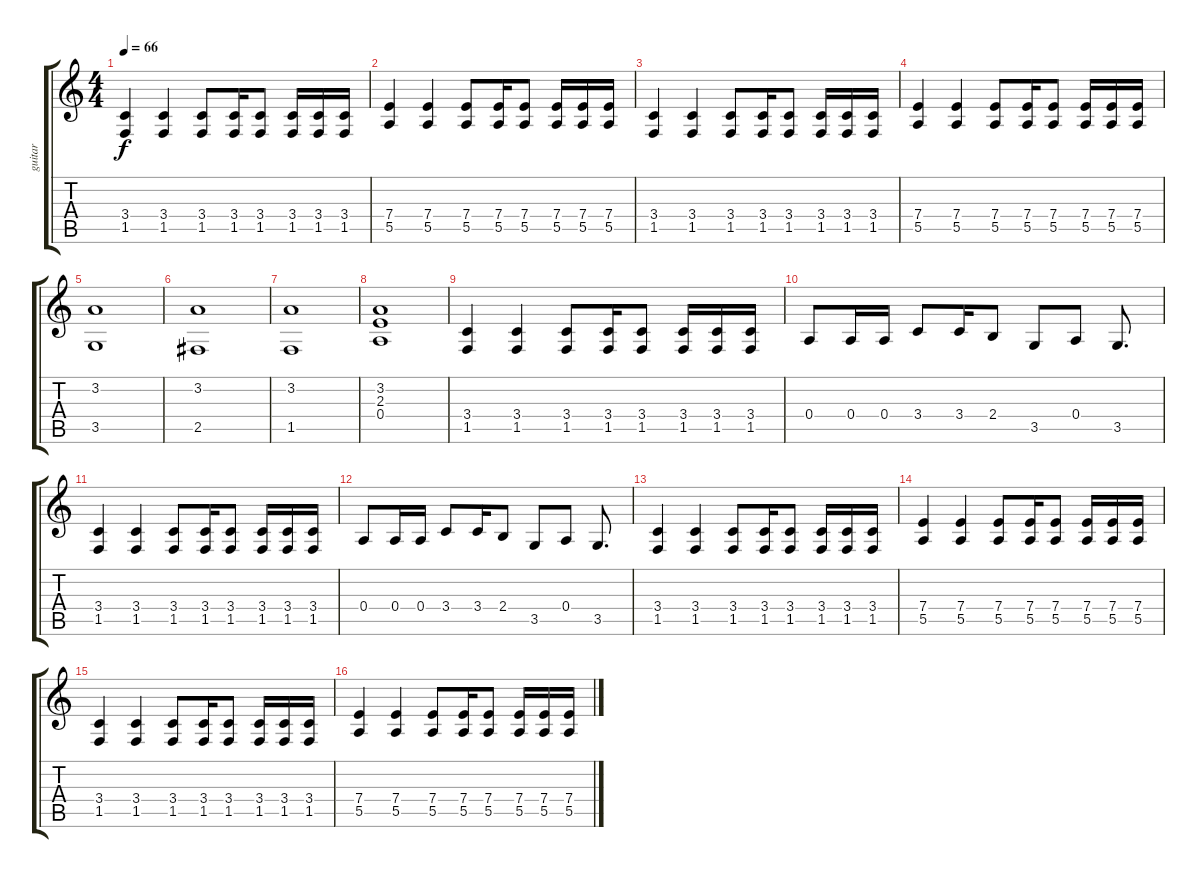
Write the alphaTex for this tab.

\track ("guitar" "guitar") {instrument distortionguitar}
\staff {score tabs}
\tuning (B3 Gb3 D3 A2 E2 B1) {hide}
\ts (4 4)
\tempo 66
\clef g2
\ks c
(3.4 1.5).4{dy f} (3.4 1.5).4 (3.4 1.5).8 (3.4 1.5).16 (3.4 1.5).8 (3.4 1.5).16 (3.4 1.5).16 (3.4 1.5).16 |
(7.4 5.5).4 (7.4 5.5).4 (7.4 5.5).8 (7.4 5.5).16 (7.4 5.5).8 (7.4 5.5).16 (7.4 5.5).16 (7.4 5.5).16 |
(3.4 1.5).4 (3.4 1.5).4 (3.4 1.5).8 (3.4 1.5).16 (3.4 1.5).8 (3.4 1.5).16 (3.4 1.5).16 (3.4 1.5).16 |
(7.4 5.5).4 (7.4 5.5).4 (7.4 5.5).8 (7.4 5.5).16 (7.4 5.5).8 (7.4 5.5).16 (7.4 5.5).16 (7.4 5.5).16 |
(3.2 3.5).1 |
(3.2 2.5).1 |
(3.2 1.5).1 |
(3.2 2.3 0.4).1 |
(3.4 1.5).4 (3.4 1.5).4 (3.4 1.5).8 (3.4 1.5).16 (3.4 1.5).8 (3.4 1.5).16 (3.4 1.5).16 (3.4 1.5).16 |
0.4.8 0.4.16 0.4.16 3.4.8 3.4.16 2.4.8 3.5.8 0.4.8 3.5.8{d} |
(3.4 1.5).4 (3.4 1.5).4 (3.4 1.5).8 (3.4 1.5).16 (3.4 1.5).8 (3.4 1.5).16 (3.4 1.5).16 (3.4 1.5).16 |
0.4.8 0.4.16 0.4.16 3.4.8 3.4.16 2.4.8 3.5.8 0.4.8 3.5.8{d} |
(3.4 1.5).4 (3.4 1.5).4 (3.4 1.5).8 (3.4 1.5).16 (3.4 1.5).8 (3.4 1.5).16 (3.4 1.5).16 (3.4 1.5).16 |
(7.4 5.5).4 (7.4 5.5).4 (7.4 5.5).8 (7.4 5.5).16 (7.4 5.5).8 (7.4 5.5).16 (7.4 5.5).16 (7.4 5.5).16 |
(3.4 1.5).4 (3.4 1.5).4 (3.4 1.5).8 (3.4 1.5).16 (3.4 1.5).8 (3.4 1.5).16 (3.4 1.5).16 (3.4 1.5).16 |
(7.4 5.5).4 (7.4 5.5).4 (7.4 5.5).8 (7.4 5.5).16 (7.4 5.5).8 (7.4 5.5).16 (7.4 5.5).16 (7.4 5.5).16
